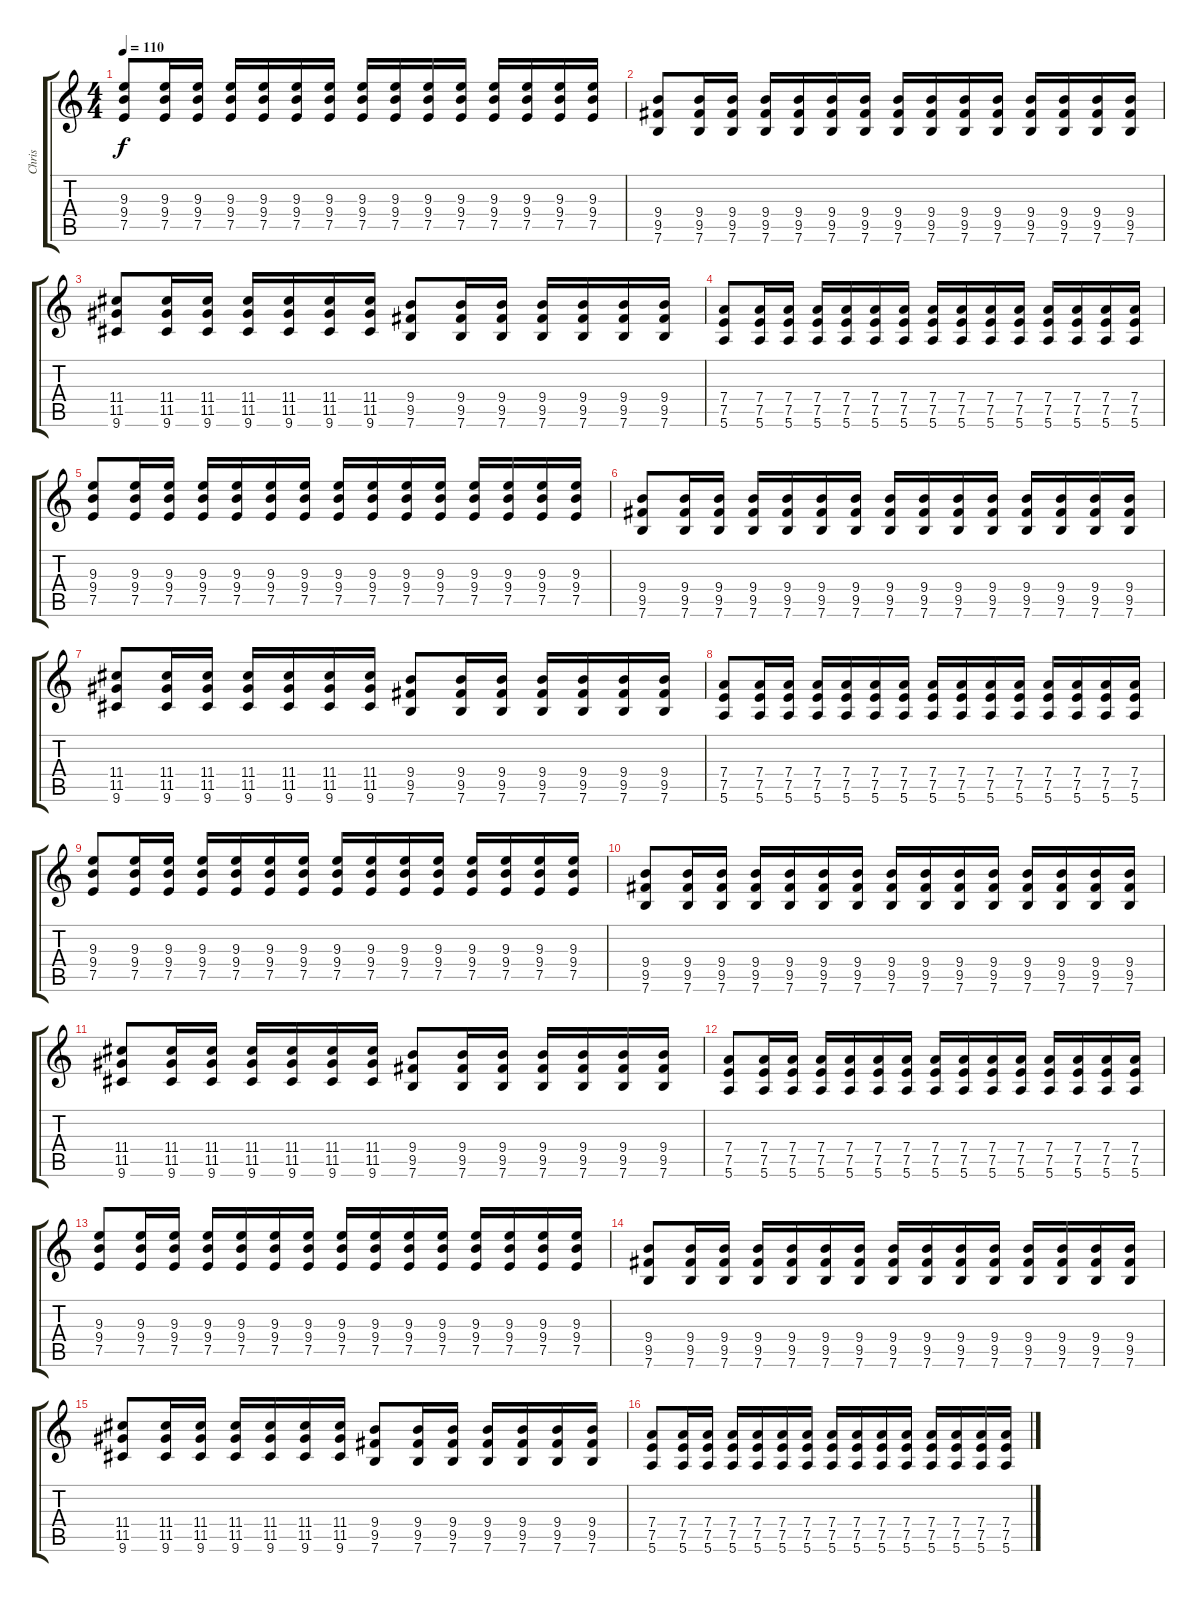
\track ("Chris" "Chris") {instrument distortionguitar}
\staff {score tabs}
\tuning (E4 B3 G3 D3 A2 E2) {hide}
\ts (4 4)
\tempo 110
\clef g2
\ks c
(9.3 9.4 7.5).8{dy f} (9.3 9.4 7.5).16 (9.3 9.4 7.5).16 (9.3 9.4 7.5).16 (9.3 9.4 7.5).16 (9.3 9.4 7.5).16 (9.3 9.4 7.5).16 (9.3 9.4 7.5).16 (9.3 9.4 7.5).16 (9.3 9.4 7.5).16 (9.3 9.4 7.5).16 (9.3 9.4 7.5).16 (9.3 9.4 7.5).16 (9.3 9.4 7.5).16 (9.3 9.4 7.5).16 |
(9.4 9.5 7.6).8 (9.4 9.5 7.6).16 (9.4 9.5 7.6).16 (9.4 9.5 7.6).16 (9.4 9.5 7.6).16 (9.4 9.5 7.6).16 (9.4 9.5 7.6).16 (9.4 9.5 7.6).16 (9.4 9.5 7.6).16 (9.4 9.5 7.6).16 (9.4 9.5 7.6).16 (9.4 9.5 7.6).16 (9.4 9.5 7.6).16 (9.4 9.5 7.6).16 (9.4 9.5 7.6).16 |
(11.4 11.5 9.6).8 (11.4 11.5 9.6).16 (11.4 11.5 9.6).16 (11.4 11.5 9.6).16 (11.4 11.5 9.6).16 (11.4 11.5 9.6).16 (11.4 11.5 9.6).16 (9.4 9.5 7.6).8 (9.4 9.5 7.6).16 (9.4 9.5 7.6).16 (9.4 9.5 7.6).16 (9.4 9.5 7.6).16 (9.4 9.5 7.6).16 (9.4 9.5 7.6).16 |
(7.4 7.5 5.6).8 (7.4 7.5 5.6).16 (7.4 7.5 5.6).16 (7.4 7.5 5.6).16 (7.4 7.5 5.6).16 (7.4 7.5 5.6).16 (7.4 7.5 5.6).16 (7.4 7.5 5.6).16 (7.4 7.5 5.6).16 (7.4 7.5 5.6).16 (7.4 7.5 5.6).16 (7.4 7.5 5.6).16 (7.4 7.5 5.6).16 (7.4 7.5 5.6).16 (7.4 7.5 5.6).16 |
(9.3 9.4 7.5).8 (9.3 9.4 7.5).16 (9.3 9.4 7.5).16 (9.3 9.4 7.5).16 (9.3 9.4 7.5).16 (9.3 9.4 7.5).16 (9.3 9.4 7.5).16 (9.3 9.4 7.5).16 (9.3 9.4 7.5).16 (9.3 9.4 7.5).16 (9.3 9.4 7.5).16 (9.3 9.4 7.5).16 (9.3 9.4 7.5).16 (9.3 9.4 7.5).16 (9.3 9.4 7.5).16 |
(9.4 9.5 7.6).8 (9.4 9.5 7.6).16 (9.4 9.5 7.6).16 (9.4 9.5 7.6).16 (9.4 9.5 7.6).16 (9.4 9.5 7.6).16 (9.4 9.5 7.6).16 (9.4 9.5 7.6).16 (9.4 9.5 7.6).16 (9.4 9.5 7.6).16 (9.4 9.5 7.6).16 (9.4 9.5 7.6).16 (9.4 9.5 7.6).16 (9.4 9.5 7.6).16 (9.4 9.5 7.6).16 |
(11.4 11.5 9.6).8 (11.4 11.5 9.6).16 (11.4 11.5 9.6).16 (11.4 11.5 9.6).16 (11.4 11.5 9.6).16 (11.4 11.5 9.6).16 (11.4 11.5 9.6).16 (9.4 9.5 7.6).8 (9.4 9.5 7.6).16 (9.4 9.5 7.6).16 (9.4 9.5 7.6).16 (9.4 9.5 7.6).16 (9.4 9.5 7.6).16 (9.4 9.5 7.6).16 |
(7.4 7.5 5.6).8 (7.4 7.5 5.6).16 (7.4 7.5 5.6).16 (7.4 7.5 5.6).16 (7.4 7.5 5.6).16 (7.4 7.5 5.6).16 (7.4 7.5 5.6).16 (7.4 7.5 5.6).16 (7.4 7.5 5.6).16 (7.4 7.5 5.6).16 (7.4 7.5 5.6).16 (7.4 7.5 5.6).16 (7.4 7.5 5.6).16 (7.4 7.5 5.6).16 (7.4 7.5 5.6).16 |
(9.3 9.4 7.5).8 (9.3 9.4 7.5).16 (9.3 9.4 7.5).16 (9.3 9.4 7.5).16 (9.3 9.4 7.5).16 (9.3 9.4 7.5).16 (9.3 9.4 7.5).16 (9.3 9.4 7.5).16 (9.3 9.4 7.5).16 (9.3 9.4 7.5).16 (9.3 9.4 7.5).16 (9.3 9.4 7.5).16 (9.3 9.4 7.5).16 (9.3 9.4 7.5).16 (9.3 9.4 7.5).16 |
(9.4 9.5 7.6).8 (9.4 9.5 7.6).16 (9.4 9.5 7.6).16 (9.4 9.5 7.6).16 (9.4 9.5 7.6).16 (9.4 9.5 7.6).16 (9.4 9.5 7.6).16 (9.4 9.5 7.6).16 (9.4 9.5 7.6).16 (9.4 9.5 7.6).16 (9.4 9.5 7.6).16 (9.4 9.5 7.6).16 (9.4 9.5 7.6).16 (9.4 9.5 7.6).16 (9.4 9.5 7.6).16 |
(11.4 11.5 9.6).8 (11.4 11.5 9.6).16 (11.4 11.5 9.6).16 (11.4 11.5 9.6).16 (11.4 11.5 9.6).16 (11.4 11.5 9.6).16 (11.4 11.5 9.6).16 (9.4 9.5 7.6).8 (9.4 9.5 7.6).16 (9.4 9.5 7.6).16 (9.4 9.5 7.6).16 (9.4 9.5 7.6).16 (9.4 9.5 7.6).16 (9.4 9.5 7.6).16 |
(7.4 7.5 5.6).8 (7.4 7.5 5.6).16 (7.4 7.5 5.6).16 (7.4 7.5 5.6).16 (7.4 7.5 5.6).16 (7.4 7.5 5.6).16 (7.4 7.5 5.6).16 (7.4 7.5 5.6).16 (7.4 7.5 5.6).16 (7.4 7.5 5.6).16 (7.4 7.5 5.6).16 (7.4 7.5 5.6).16 (7.4 7.5 5.6).16 (7.4 7.5 5.6).16 (7.4 7.5 5.6).16 |
(9.3 9.4 7.5).8 (9.3 9.4 7.5).16 (9.3 9.4 7.5).16 (9.3 9.4 7.5).16 (9.3 9.4 7.5).16 (9.3 9.4 7.5).16 (9.3 9.4 7.5).16 (9.3 9.4 7.5).16 (9.3 9.4 7.5).16 (9.3 9.4 7.5).16 (9.3 9.4 7.5).16 (9.3 9.4 7.5).16 (9.3 9.4 7.5).16 (9.3 9.4 7.5).16 (9.3 9.4 7.5).16 |
(9.4 9.5 7.6).8 (9.4 9.5 7.6).16 (9.4 9.5 7.6).16 (9.4 9.5 7.6).16 (9.4 9.5 7.6).16 (9.4 9.5 7.6).16 (9.4 9.5 7.6).16 (9.4 9.5 7.6).16 (9.4 9.5 7.6).16 (9.4 9.5 7.6).16 (9.4 9.5 7.6).16 (9.4 9.5 7.6).16 (9.4 9.5 7.6).16 (9.4 9.5 7.6).16 (9.4 9.5 7.6).16 |
(11.4 11.5 9.6).8 (11.4 11.5 9.6).16 (11.4 11.5 9.6).16 (11.4 11.5 9.6).16 (11.4 11.5 9.6).16 (11.4 11.5 9.6).16 (11.4 11.5 9.6).16 (9.4 9.5 7.6).8 (9.4 9.5 7.6).16 (9.4 9.5 7.6).16 (9.4 9.5 7.6).16 (9.4 9.5 7.6).16 (9.4 9.5 7.6).16 (9.4 9.5 7.6).16 |
(7.4 7.5 5.6).8 (7.4 7.5 5.6).16 (7.4 7.5 5.6).16 (7.4 7.5 5.6).16 (7.4 7.5 5.6).16 (7.4 7.5 5.6).16 (7.4 7.5 5.6).16 (7.4 7.5 5.6).16 (7.4 7.5 5.6).16 (7.4 7.5 5.6).16 (7.4 7.5 5.6).16 (7.4 7.5 5.6).16 (7.4 7.5 5.6).16 (7.4 7.5 5.6).16 (7.4 7.5 5.6).16
